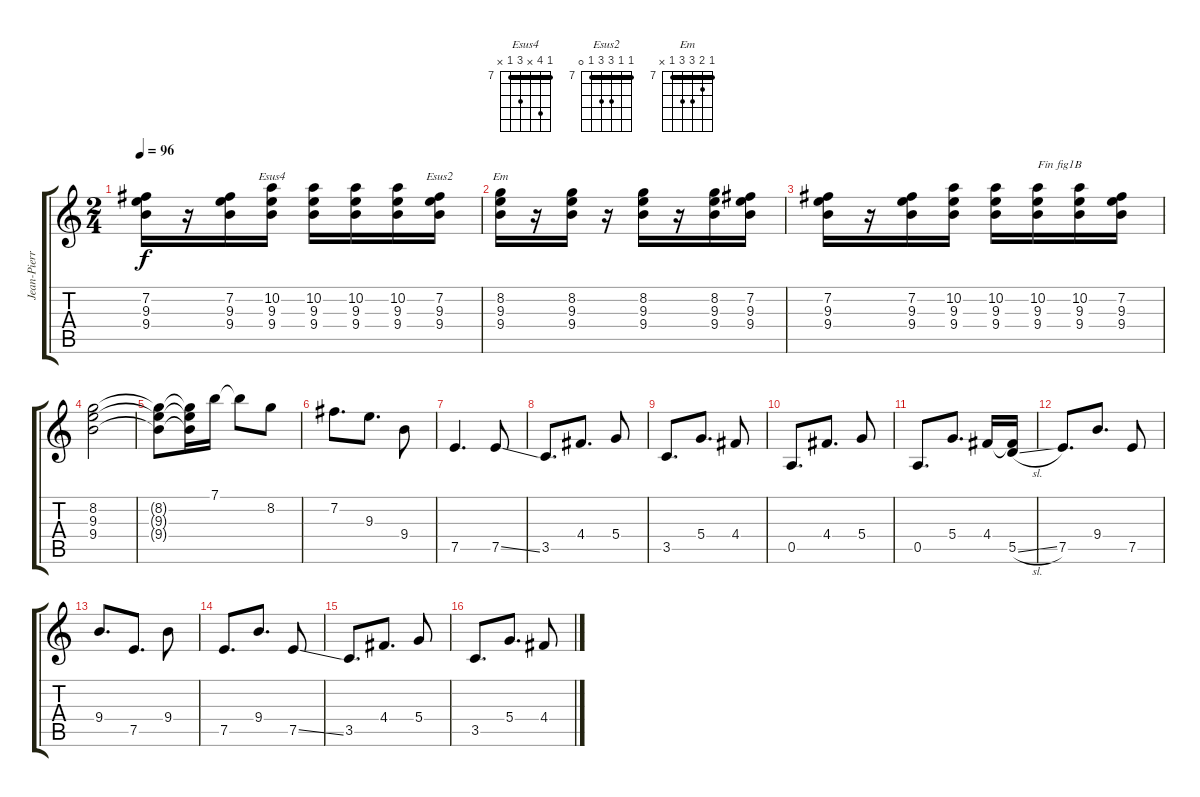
\track ("Jean-Pierre" "Jean-Pierr") {instrument distortionguitar}
\staff {score tabs}
\tuning (E4 B3 G3 D3 A2 E2) {hide}
\chord ("Esus4" 7 10 x 9 7 x) {firstfret 7 barre 7}
\chord ("Esus2" 7 7 9 9 7 0) {firstfret 7 barre 7}
\chord ("Em" 7 8 9 9 7 x) {firstfret 7 barre 7}
\ts (2 4)
\tempo 96
\clef g2
\ks c
(7.2 9.3 9.4).16{dy f} r.16 (7.2 9.3 9.4).16 (10.2 9.3 9.4).16{ch "Esus4"} (10.2 9.3 9.4).16 (10.2 9.3 9.4).16 (10.2 9.3 9.4).16 (7.2 9.3 9.4).16{ch "Esus2"} |
(8.2 9.3 9.4).16{ch "Em"} r.16 (8.2 9.3 9.4).16 r.16 (8.2 9.3 9.4).16 r.16 (8.2 9.3 9.4).16 (7.2 9.3 9.4).16 |
(7.2 9.3 9.4).16 r.16 (7.2 9.3 9.4).16 (10.2 9.3 9.4).16 (10.2 9.3 9.4).16 (10.2 9.3 9.4).16{txt "Fin fig1B"} (10.2 9.3 9.4).16 (7.2 9.3 9.4).16 |
(8.2 9.3 9.4).2 |
(8.2{t} 9.3{t} 9.4{t}).8 (8.2{t} 9.3{t} 9.4{t}).16 7.1.16 7.1{t}.8 8.2.8 |
7.2.8{d} 9.3.8{d} 9.4.8 |
7.5.4{d} 7.5{ss}.8 |
3.5.8{d} 4.4.8{d} 5.4.8 |
3.5.8{d} 5.4.8{d} 4.4.8 |
0.5.8{d} 4.4.8{d} 5.4.8 |
0.5.8{d} 5.4.8{d} 4.4.16 (4.4{t} 5.5{sl}).16 |
7.5.8{d} 9.4.8{d} 7.5.8 |
9.4.8{d} 7.5.8{d} 9.4.8 |
7.5.8{d} 9.4.8{d} 7.5{ss}.8 |
3.5.8{d} 4.4.8{d} 5.4.8 |
3.5.8{d} 5.4.8{d} 4.4.8
